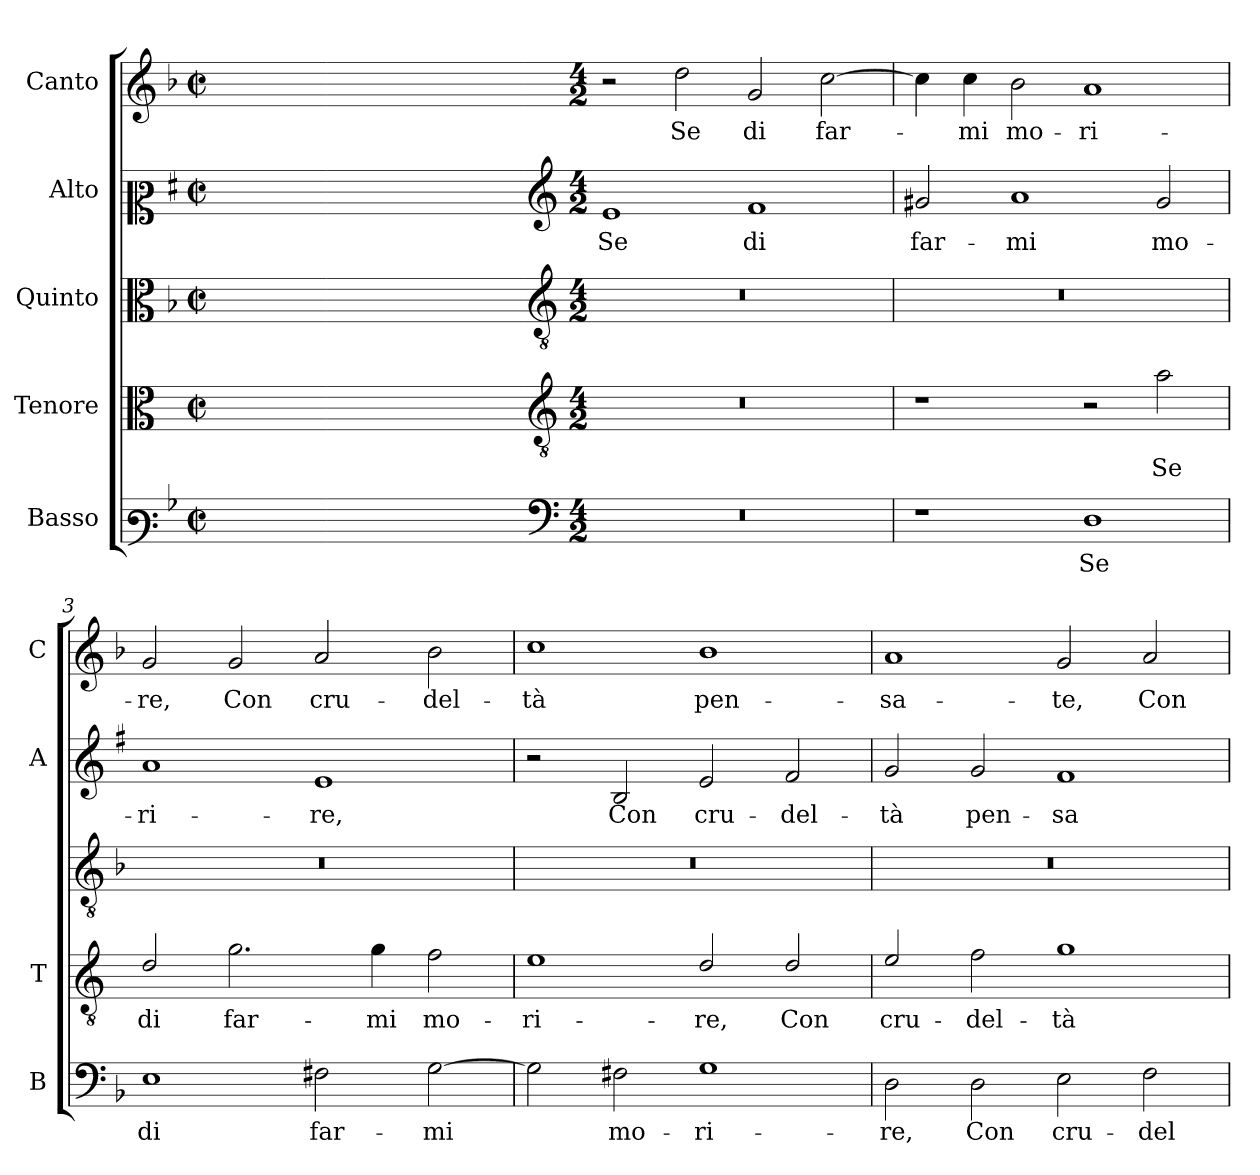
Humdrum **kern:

**kern	**text	**kern	**text	**kern	**kern	**text	**kern	**text
*part5	*part5	*part4	*part4	*part3	*part2	*part2	*part1	*part1
*staff5	*staff5	*staff4	*staff4	*staff3	*staff2	*staff2	*staff1	*staff1
*I"Basso	*	*I"Tenore	*	*I"Quinto	*I"Alto	*	*I"Canto	*
*I'B	*	*I'T	*	*	*I'A	*	*I'C	*
*clefF3	*	*clefC3	*	*clefC3	*clefC2	*	*clefG2	*
*	*	*ITrd4c7	*	*	*ITrd1c2	*	*	*
*k[b-]	*	*k[b-]	*	*k[b-]	*k[b-]	*	*k[b-]	*
*F:	*	*F:	*	*F:	*F:	*	*F:	*
*M2/2	*	*M2/2	*	*M2/2	*M2/2	*	*M2/2	*
*met(c|)	*	*met(c|)	*	*met(c|)	*met(c|)	*	*met(c|)	*
=	=	=	=	=	=	=	=	=
1ryy	.	1ryy	.	1ryy	1ryy	.	1ryy	.
=1X-	=1X-	=1X-	=1X-	=1X-	=1X-	=1X-	=1X-	=1X-
4ryy	.	4ryy	.	4ryy	4ryy	.	4ryy	.
4ryy	.	4ryy	.	4ryy	4ryy	.	4ryy	.
4ryy	.	4ryy	.	4ryy	4ryy	.	4ryy	.
4ryy	.	4ryy	.	4ryy	4ryy	.	4ryy	.
=1-	=1-	=1-	=1-	=1-	=1-	=1-	=1-	=1-
*clefF4	*	*clefGv2	*	*clefGv2	*clefG2	*	*	*
*M4/2	*	*M4/2	*	*M4/2	*M4/2	*	*M4/2	*
!	!	!	!	!	!	!LO:LY:b	!	!
0r	.	0r	.	0r	1d	Se	2r	.
!	!	!	!	!	!	!	!	!LO:LY:b
.	.	.	.	.	.	.	2dd\	Se
!	!	!	!	!	!	!LO:LY:b	!	!LO:LY:b
.	.	.	.	.	1e	di	2g/	di
!	!	!	!	!	!	!	!	!LO:LY:b
.	.	.	.	.	.	.	[2cc\	far-
=2	=2	=2	=2	=2	=2	=2	=2	=2
!	!	!	!	!	!	!LO:LY:b	!	!
1r	.	1r	.	0r	2f#X/	far-	4cc\]	.
!	!	!	!	!	!	!	!	!LO:LY:b
.	.	.	.	.	.	.	4cc\	-mi
!	!	!	!	!	!	!LO:LY:b	!	!LO:LY:b
.	.	.	.	.	1g	-mi	2b-\	mo-
!	!LO:LY:b	!	!	!	!	!	!	!LO:LY:b
1D	Se	2r	.	.	.	.	1a	-ri-
!	!	!	!LO:LY:b	!	!	!LO:LY:b	!	!
.	.	2d\	Se	.	2f#/	mo-	.	.
=3	=3	=3	=3	=3	=3	=3	=3	=3
!	!LO:LY:b	!	!LO:LY:b	!	!	!LO:LY:b	!	!LO:LY:b
1E	di	2G/	di	0r	1g	-ri-	2g/	-re,
!	!	!	!LO:LY:b	!	!	!	!	!LO:LY:b
.	.	2.c\	far-	.	.	.	2g/	Con
!	!LO:LY:b	!	!	!	!	!LO:LY:b	!	!LO:LY:b
2F#X\	far-	.	.	.	1d	-re,	2a/	cru-
!	!	!	!LO:LY:b	!	!	!	!	!
.	.	4c\	-mi	.	.	.	.	.
!	!LO:LY:b	!	!LO:LY:b	!	!	!	!	!LO:LY:b
[2G\	-mi	2B-\	mo-	.	.	.	2b-\	-del-
!!LO:LB:g=z
=4	=4	=4	=4	=4	=4	=4	=4	=4
!	!	!	!LO:LY:b	!	!	!	!	!LO:LY:b
2G\]	.	1A	-ri-	0r	2r	.	1cc	-tà
!	!LO:LY:b	!	!	!	!	!LO:LY:b	!	!
2F#X\	mo-	.	.	.	2A/	Con	.	.
!	!LO:LY:b	!	!LO:LY:b	!	!	!LO:LY:b	!	!LO:LY:b
1G	-ri-	2G/	-re,	.	2d/	cru-	1b-	pen-
!	!	!	!LO:LY:b	!	!	!LO:LY:b	!	!
.	.	2G/	Con	.	2e/	-del-	.	.
=5	=5	=5	=5	=5	=5	=5	=5	=5
!	!LO:LY:b	!	!LO:LY:b	!	!	!LO:LY:b	!	!LO:LY:b
2D\	-re,	2A/	cru-	0r	2f/	-tà	1a	-sa-
!	!LO:LY:b	!	!LO:LY:b	!	!	!LO:LY:b	!	!
2D\	Con	2B-\	-del-	.	2f/	pen-	.	.
!	!LO:LY:b	!	!LO:LY:b	!	!	!LO:LY:b	!	!LO:LY:b
2E\	cru-	1c	-tà	.	1e	-sa-	2g/	-te,
!	!LO:LY:b	!	!	!	!	!	!	!LO:LY:b
2F\	-del-	.	.	.	.	.	2a/	Con
=	=	=	=	=	=	=	=	=
*-	*-	*-	*-	*-	*-	*-	*-	*-
